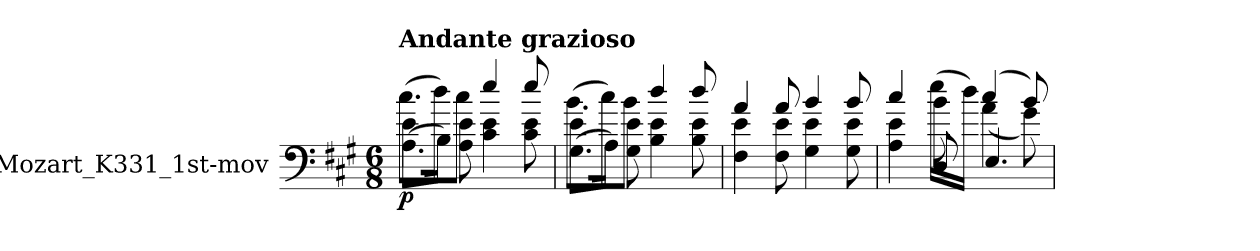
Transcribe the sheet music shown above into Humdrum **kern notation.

**kern	**dynam
*part1	*part1
*staff1	*staff1
*I"Mozart_K331_1st-mov	*
*clefF4	*
*k[f#c#g#]	*
*A:	*
*M6/8	*
=1	=1
*^	*
*	*^	*
!LO:TX:a:B:t=Andante grazioso	!	!	!
!	!	!	!LO:DY:b
(>8.cc#\L	4e	(<8.A\L	p
16dd\K)	.	16B\Jk)	.
8cc#\J	8e 8A	2ryy	.
4ee	4e 4c#	.	.
8ee	8e 8c#	.	.
=2	=2	=2	=2
(>8.b\L	4e	(<8.G#\L	.
16cc#\K)	.	16A\Jk)	.
8b\J	8e 8G#	2ryy	.
4dd	4e 4B	.	.
8dd	8e 8B	.	.
*	*v	*v	*
=3	=3	=3
4a	4e 4F#	.
8a	8e 8F#	.
4b	4e 4G#	.
8b	8e 8G#	.
=4	=4	=4
*	*^	*
4cc#	4e 4A	4ryy	.
(>16ee\LL	8b	8D	.
16dd\JJ)	.	.	.
(>4cc#	(<4a	4.E	.
8b)	8g#)	.	.
*v	*v	*v	*
=	=
*-	*-
